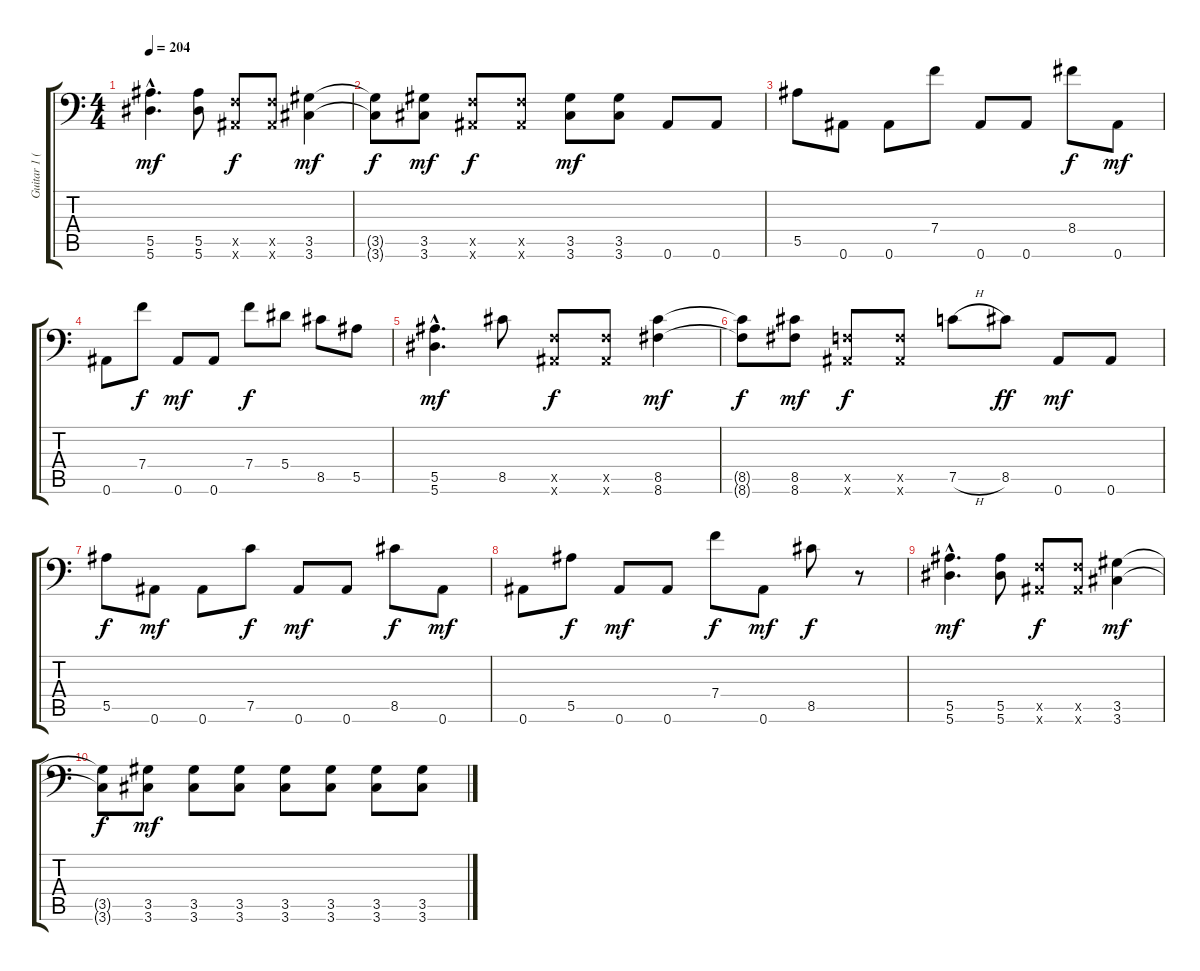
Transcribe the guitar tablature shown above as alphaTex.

\track ("Guitar 1 (Lead)" "Guitar 1 (") {instrument distortionguitar}
\staff {score tabs}
\tuning (C4 G3 Eb3 Bb2 F2 Bb1) {hide}
\ts (4 4)
\tempo 204
\clef f4
\ks c
(5.5{hac} 5.6{hac}).4{d dy mf} (5.5 5.6).8 (0.5{x} 0.6{x}).8{dy f} (0.5{x} 0.6{x}).8 (3.5 3.6).4{dy mf} |
(3.5{t} 3.6{t}).8{dy f} (3.5 3.6).8{dy mf} (0.5{x} 0.6{x}).8{dy f} (0.5{x} 0.6{x}).8 (3.5 3.6).8{dy mf} (3.5 3.6).8 0.6.8 0.6.8 |
5.5.8 0.6.8 0.6.8 7.4.8 0.6.8 0.6.8 8.4.8{dy f} 0.6.8{dy mf} |
0.6.8 7.4.8{dy f} 0.6.8{dy mf} 0.6.8 7.4.8{dy f} 5.4.8 8.5.8 5.5.8 |
(5.5{hac} 5.6{hac}).4{d dy mf} 8.5.8 (0.5{x} 0.6{x}).8{dy f} (0.5{x} 0.6{x}).8 (8.5 8.6).4{dy mf} |
(8.5{t} 8.6{t}).8{dy f} (8.5 8.6).8{dy mf} (0.5{x} 0.6{x}).8{dy f} (0.5{x} 0.6{x}).8 7.5{h}.8 8.5.8{dy ff} 0.6.8{dy mf} 0.6.8 |
5.5.8{dy f} 0.6.8{dy mf} 0.6.8 7.5.8{dy f} 0.6.8{dy mf} 0.6.8 8.5.8{dy f} 0.6.8{dy mf} |
0.6.8 5.5.8{dy f} 0.6.8{dy mf} 0.6.8 7.4.8{dy f} 0.6.8{dy mf} 8.5.8{dy f} r.8 |
(5.5{hac} 5.6{hac}).4{d dy mf} (5.5 5.6).8 (0.5{x} 0.6{x}).8{dy f} (0.5{x} 0.6{x}).8 (3.5 3.6).4{dy mf} |
(3.5{t} 3.6{t}).8{dy f} (3.5 3.6).8{dy mf} (3.5 3.6).8 (3.5 3.6).8 (3.5 3.6).8 (3.5 3.6).8 (3.5 3.6).8 (3.5 3.6).8
